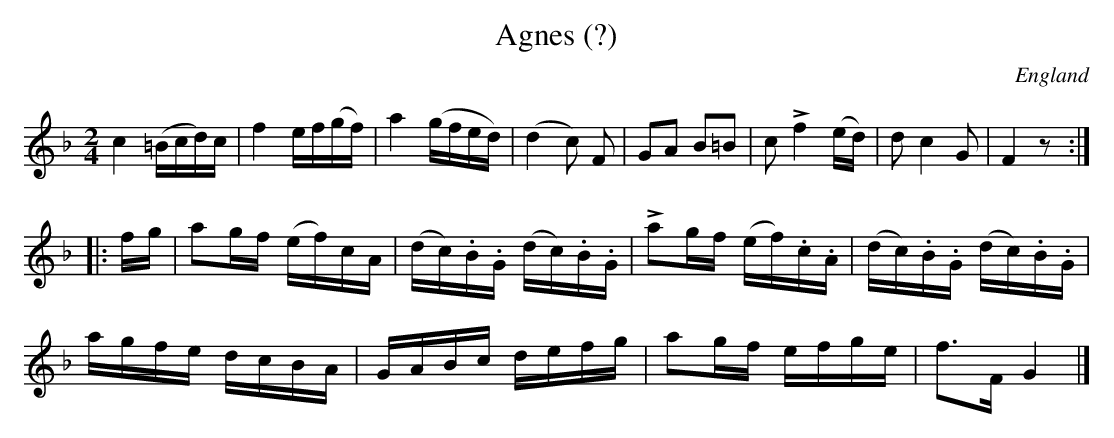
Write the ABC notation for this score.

X:1
T:Agnes (?)
L:1/16
M:2/4
O:England
K:F
c4  (=Bcd)c | f4 ef(gf)          | a4  (gfed) | (d4 c2) F2 | \
G2A2 B2=B2  | c2 !accent!f4 (ed) | d2c4 G2    | F4      z2 ::
fg | \
a2gf (ef)cA | (dc).B.G (dc).B.G | !accent!a2gf (ef).c.A | (dc).B.G (dc).B.G |
agfe dcBA   | GABc      defg    | a2gf          efge    | f3F       G4 |]
